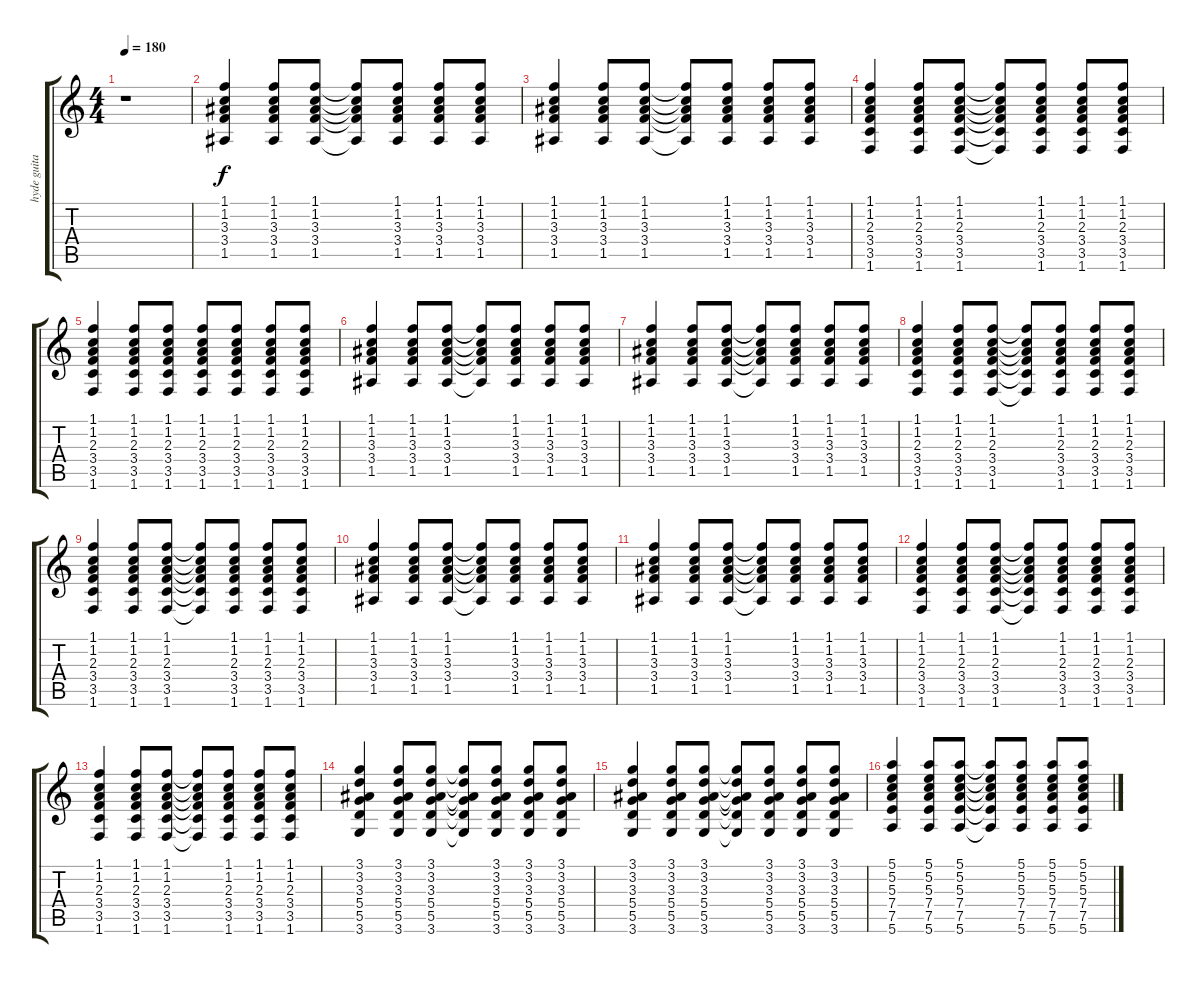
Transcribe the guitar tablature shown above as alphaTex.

\track ("hyde guitar" "hyde guita") {instrument electricguitarclean}
\staff {score tabs}
\tuning (E4 B3 G3 D3 A2 E2) {hide}
\ts (4 4)
\tempo 180
\clef g2
\ks c
r.1{dy f instrument electricguitarclean} |
(1.1 1.2 3.3 3.4 1.5).4 (1.1 1.2 3.3 3.4 1.5).8 (1.1 1.2 3.3 3.4 1.5).8 (1.1{t} 1.2{t} 3.3{t} 3.4{t} 1.5{t}).8 (1.1 1.2 3.3 3.4 1.5).8 (1.1 1.2 3.3 3.4 1.5).8 (1.1 1.2 3.3 3.4 1.5).8 |
(1.1 1.2 3.3 3.4 1.5).4 (1.1 1.2 3.3 3.4 1.5).8 (1.1 1.2 3.3 3.4 1.5).8 (1.1{t} 1.2{t} 3.3{t} 3.4{t} 1.5{t}).8 (1.1 1.2 3.3 3.4 1.5).8 (1.1 1.2 3.3 3.4 1.5).8 (1.1 1.2 3.3 3.4 1.5).8 |
(1.1 1.2 2.3 3.4 3.5 1.6).4 (1.1 1.2 2.3 3.4 3.5 1.6).8 (1.1 1.2 2.3 3.4 3.5 1.6).8 (1.1{t} 1.2{t} 2.3{t} 3.4{t} 3.5{t} 1.6{t}).8 (1.1 1.2 2.3 3.4 3.5 1.6).8 (1.1 1.2 2.3 3.4 3.5 1.6).8 (1.1 1.2 2.3 3.4 3.5 1.6).8 |
(1.1 1.2 2.3 3.4 3.5 1.6).4 (1.1 1.2 2.3 3.4 3.5 1.6).8 (1.1 1.2 2.3 3.4 3.5 1.6).8 (1.1 1.2 2.3 3.4 3.5 1.6).8 (1.1 1.2 2.3 3.4 3.5 1.6).8 (1.1 1.2 2.3 3.4 3.5 1.6).8 (1.1 1.2 2.3 3.4 3.5 1.6).8 |
(1.1 1.2 3.3 3.4 1.5).4 (1.1 1.2 3.3 3.4 1.5).8 (1.1 1.2 3.3 3.4 1.5).8 (1.1{t} 1.2{t} 3.3{t} 3.4{t} 1.5{t}).8 (1.1 1.2 3.3 3.4 1.5).8 (1.1 1.2 3.3 3.4 1.5).8 (1.1 1.2 3.3 3.4 1.5).8 |
(1.1 1.2 3.3 3.4 1.5).4 (1.1 1.2 3.3 3.4 1.5).8 (1.1 1.2 3.3 3.4 1.5).8 (1.1{t} 1.2{t} 3.3{t} 3.4{t} 1.5{t}).8 (1.1 1.2 3.3 3.4 1.5).8 (1.1 1.2 3.3 3.4 1.5).8 (1.1 1.2 3.3 3.4 1.5).8 |
(1.1 1.2 2.3 3.4 3.5 1.6).4 (1.1 1.2 2.3 3.4 3.5 1.6).8 (1.1 1.2 2.3 3.4 3.5 1.6).8 (1.1{t} 1.2{t} 2.3{t} 3.4{t} 3.5{t} 1.6{t}).8 (1.1 1.2 2.3 3.4 3.5 1.6).8 (1.1 1.2 2.3 3.4 3.5 1.6).8 (1.1 1.2 2.3 3.4 3.5 1.6).8 |
(1.1 1.2 2.3 3.4 3.5 1.6).4 (1.1 1.2 2.3 3.4 3.5 1.6).8 (1.1 1.2 2.3 3.4 3.5 1.6).8 (1.1{t} 1.2{t} 2.3{t} 3.4{t} 3.5{t} 1.6{t}).8 (1.1 1.2 2.3 3.4 3.5 1.6).8 (1.1 1.2 2.3 3.4 3.5 1.6).8 (1.1 1.2 2.3 3.4 3.5 1.6).8 |
(1.1 1.2 3.3 3.4 1.5).4 (1.1 1.2 3.3 3.4 1.5).8 (1.1 1.2 3.3 3.4 1.5).8 (1.1{t} 1.2{t} 3.3{t} 3.4{t} 1.5{t}).8 (1.1 1.2 3.3 3.4 1.5).8 (1.1 1.2 3.3 3.4 1.5).8 (1.1 1.2 3.3 3.4 1.5).8 |
(1.1 1.2 3.3 3.4 1.5).4 (1.1 1.2 3.3 3.4 1.5).8 (1.1 1.2 3.3 3.4 1.5).8 (1.1{t} 1.2{t} 3.3{t} 3.4{t} 1.5{t}).8 (1.1 1.2 3.3 3.4 1.5).8 (1.1 1.2 3.3 3.4 1.5).8 (1.1 1.2 3.3 3.4 1.5).8 |
(1.1 1.2 2.3 3.4 3.5 1.6).4 (1.1 1.2 2.3 3.4 3.5 1.6).8 (1.1 1.2 2.3 3.4 3.5 1.6).8 (1.1{t} 1.2{t} 2.3{t} 3.4{t} 3.5{t} 1.6{t}).8 (1.1 1.2 2.3 3.4 3.5 1.6).8 (1.1 1.2 2.3 3.4 3.5 1.6).8 (1.1 1.2 2.3 3.4 3.5 1.6).8 |
(1.1 1.2 2.3 3.4 3.5 1.6).4 (1.1 1.2 2.3 3.4 3.5 1.6).8 (1.1 1.2 2.3 3.4 3.5 1.6).8 (1.1{t} 1.2{t} 2.3{t} 3.4{t} 3.5{t} 1.6{t}).8 (1.1 1.2 2.3 3.4 3.5 1.6).8 (1.1 1.2 2.3 3.4 3.5 1.6).8 (1.1 1.2 2.3 3.4 3.5 1.6).8 |
(3.1 3.2 3.3 5.4 5.5 3.6).4 (3.1 3.2 3.3 5.4 5.5 3.6).8 (3.1 3.2 3.3 5.4 5.5 3.6).8 (3.1{t} 3.2{t} 3.3{t} 5.4{t} 5.5{t} 3.6{t}).8 (3.1 3.2 3.3 5.4 5.5 3.6).8 (3.1 3.2 3.3 5.4 5.5 3.6).8 (3.1 3.2 3.3 5.4 5.5 3.6).8 |
(3.1 3.2 3.3 5.4 5.5 3.6).4 (3.1 3.2 3.3 5.4 5.5 3.6).8 (3.1 3.2 3.3 5.4 5.5 3.6).8 (3.1{t} 3.2{t} 3.3{t} 5.4{t} 5.5{t} 3.6{t}).8 (3.1 3.2 3.3 5.4 5.5 3.6).8 (3.1 3.2 3.3 5.4 5.5 3.6).8 (3.1 3.2 3.3 5.4 5.5 3.6).8 |
(5.1 5.2 5.3 7.4 7.5 5.6).4 (5.1 5.2 5.3 7.4 7.5 5.6).8 (5.1 5.2 5.3 7.4 7.5 5.6).8 (5.1{t} 5.2{t} 5.3{t} 7.4{t} 7.5{t} 5.6{t}).8 (5.1 5.2 5.3 7.4 7.5 5.6).8 (5.1 5.2 5.3 7.4 7.5 5.6).8 (5.1 5.2 5.3 7.4 7.5 5.6).8
